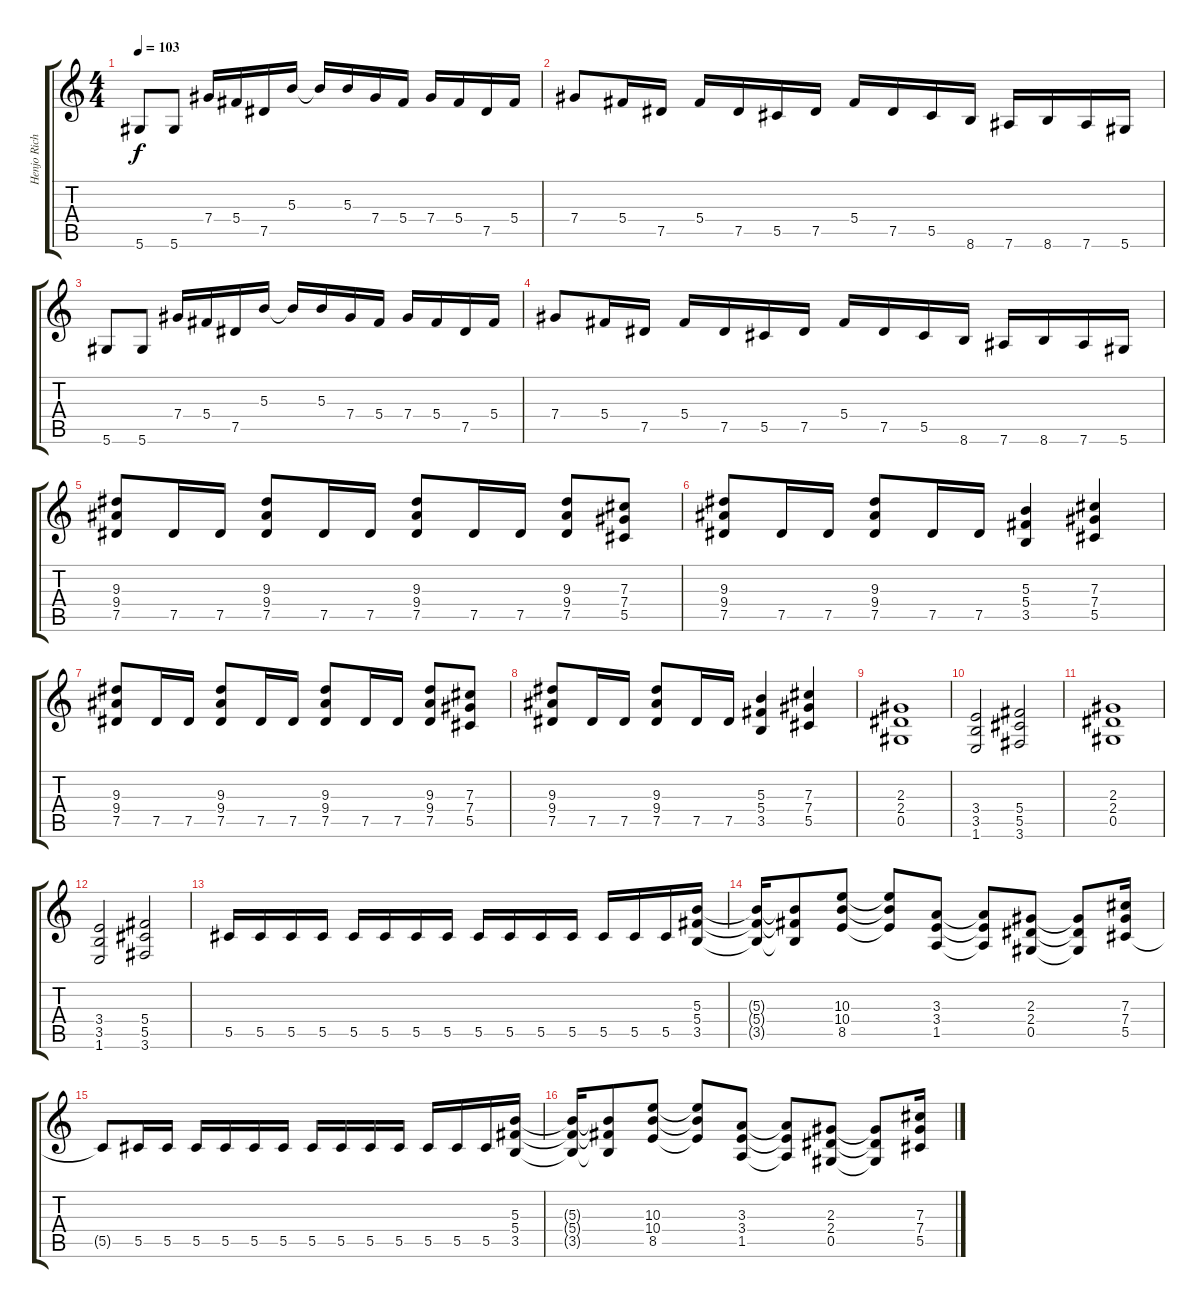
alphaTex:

\track ("Henjo Richter - Guitar" "Henjo Rich") {instrument overdrivenguitar}
\staff {score tabs}
\tuning (Eb4 Bb3 Gb3 Db3 Ab2 Eb2) {hide}
\ts (4 4)
\tempo 103
\clef g2
\ks c
5.6.8{dy f} 5.6.8 7.4.16 5.4.16 7.5.16 5.3.16 5.3{t}.16 5.3.16 7.4.16 5.4.16 7.4.16 5.4.16 7.5.16 5.4.16 |
7.4.8 5.4.16 7.5.16 5.4.16 7.5.16 5.5.16 7.5.16 5.4.16 7.5.16 5.5.16 8.6.16 7.6.16 8.6.16 7.6.16 5.6.16 |
5.6.8 5.6.8 7.4.16 5.4.16 7.5.16 5.3.16 5.3{t}.16 5.3.16 7.4.16 5.4.16 7.4.16 5.4.16 7.5.16 5.4.16 |
7.4.8 5.4.16 7.5.16 5.4.16 7.5.16 5.5.16 7.5.16 5.4.16 7.5.16 5.5.16 8.6.16 7.6.16 8.6.16 7.6.16 5.6.16 |
(9.3 9.4 7.5).8 7.5.16 7.5.16 (9.3 9.4 7.5).8 7.5.16 7.5.16 (9.3 9.4 7.5).8 7.5.16 7.5.16 (9.3 9.4 7.5).8 (7.3 7.4 5.5).8 |
(9.3 9.4 7.5).8 7.5.16 7.5.16 (9.3 9.4 7.5).8 7.5.16 7.5.16 (5.3 5.4 3.5).4 (7.3 7.4 5.5).4 |
(9.3 9.4 7.5).8 7.5.16 7.5.16 (9.3 9.4 7.5).8 7.5.16 7.5.16 (9.3 9.4 7.5).8 7.5.16 7.5.16 (9.3 9.4 7.5).8 (7.3 7.4 5.5).8 |
(9.3 9.4 7.5).8 7.5.16 7.5.16 (9.3 9.4 7.5).8 7.5.16 7.5.16 (5.3 5.4 3.5).4 (7.3 7.4 5.5).4 |
(2.3 2.4 0.5).1 |
(3.4 3.5 1.6).2 (5.4 5.5 3.6).2 |
(2.3 2.4 0.5).1 |
(3.4 3.5 1.6).2 (5.4 5.5 3.6).2 |
5.5.16 5.5.16 5.5.16 5.5.16 5.5.16 5.5.16 5.5.16 5.5.16 5.5.16 5.5.16 5.5.16 5.5.16 5.5.16 5.5.16 5.5.16 (5.3 5.4 3.5).16 |
(5.3{t} 5.4{t} 3.5{t}).16 (5.3{t} 5.4{t} 3.5{t}).8 (10.3 10.4 8.5).8 (10.3{t} 10.4{t} 8.5{t}).8 (3.3 3.4 1.5).8 (3.3{t} 3.4{t} 1.5{t}).8 (2.3 2.4 0.5).8 (2.3{t} 2.4{t} 0.5{t}).8 (7.3 7.4 5.5).16 |
5.5{t}.8 5.5.16 5.5.16 5.5.16 5.5.16 5.5.16 5.5.16 5.5.16 5.5.16 5.5.16 5.5.16 5.5.16 5.5.16 5.5.16 (5.3 5.4 3.5).16 |
(5.3{t} 5.4{t} 3.5{t}).16 (5.3{t} 5.4{t} 3.5{t}).8 (10.3 10.4 8.5).8 (10.3{t} 10.4{t} 8.5{t}).8 (3.3 3.4 1.5).8 (3.3{t} 3.4{t} 1.5{t}).8 (2.3 2.4 0.5).8 (2.3{t} 2.4{t} 0.5{t}).8 (7.3 7.4 5.5).16
